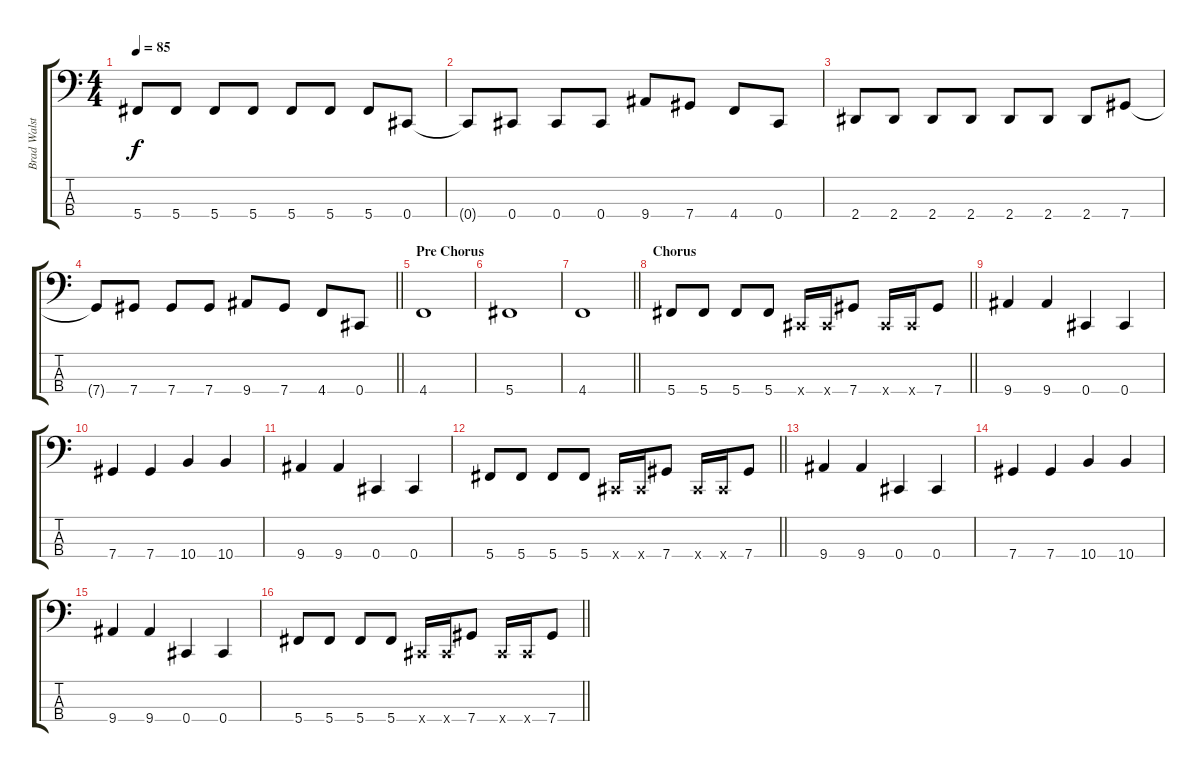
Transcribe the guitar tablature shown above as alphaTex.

\track ("Brad Walst Bass" "Brad Walst") {instrument electricbasspick}
\staff {score tabs}
\tuning (Gb2 Db2 Ab1 Db1) {hide}
\ts (4 4)
\tempo 85
\clef f4
\ks c
5.4.8{dy f} 5.4.8 5.4.8 5.4.8 5.4.8 5.4.8 5.4.8 0.4.8 |
0.4{t}.8 0.4.8 0.4.8 0.4.8 9.4.8 7.4.8 4.4.8 0.4.8 |
2.4.8 2.4.8 2.4.8 2.4.8 2.4.8 2.4.8 2.4.8 7.4.8 |
\barLineRight lightlight
7.4{t}.8 7.4.8 7.4.8 7.4.8 9.4.8 7.4.8 4.4.8 0.4.8 |
\section ("" "Pre Chorus")
4.4.1 |
5.4.1 |
\barLineRight lightlight
4.4.1 |
\section ("" "Chorus")
\barLineRight lightlight
5.4.8 5.4.8 5.4.8 5.4.8 0.4{x}.16 0.4{x}.16 7.4.8 0.4{x}.16 0.4{x}.16 7.4.8 |
9.4.4 9.4.4 0.4.4 0.4.4 |
7.4.4 7.4.4 10.4.4 10.4.4 |
9.4.4 9.4.4 0.4.4 0.4.4 |
\barLineRight lightlight
5.4.8 5.4.8 5.4.8 5.4.8 0.4{x}.16 0.4{x}.16 7.4.8 0.4{x}.16 0.4{x}.16 7.4.8 |
9.4.4 9.4.4 0.4.4 0.4.4 |
7.4.4 7.4.4 10.4.4 10.4.4 |
9.4.4 9.4.4 0.4.4 0.4.4 |
\barLineRight lightlight
5.4.8 5.4.8 5.4.8 5.4.8 0.4{x}.16 0.4{x}.16 7.4.8 0.4{x}.16 0.4{x}.16 7.4.8
